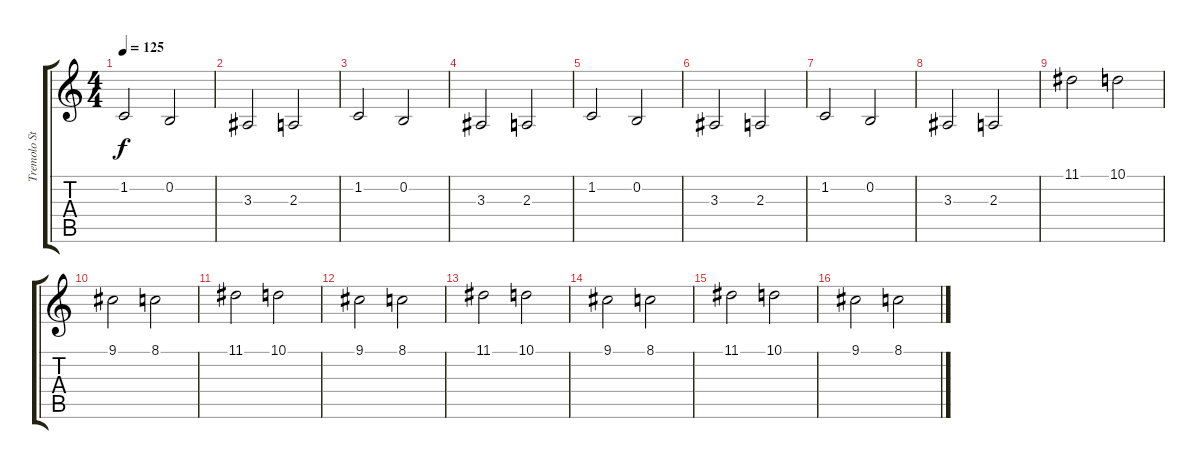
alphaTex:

\track ("Tremolo Strings" "Tremolo St") {instrument tremolostrings}
\staff {score tabs}
\tuning (E4 B3 G3 D3 A2 E2) {hide}
\ts (4 4)
\tempo 125
\clef g2
\ks c
1.2.2{dy f} 0.2.2 |
3.3.2 2.3.2 |
1.2.2 0.2.2 |
3.3.2 2.3.2 |
1.2.2 0.2.2 |
3.3.2 2.3.2 |
1.2.2 0.2.2 |
3.3.2 2.3.2 |
11.1.2 10.1.2 |
9.1.2 8.1.2 |
11.1.2 10.1.2 |
9.1.2 8.1.2 |
11.1.2 10.1.2 |
9.1.2 8.1.2 |
11.1.2 10.1.2 |
9.1.2 8.1.2
